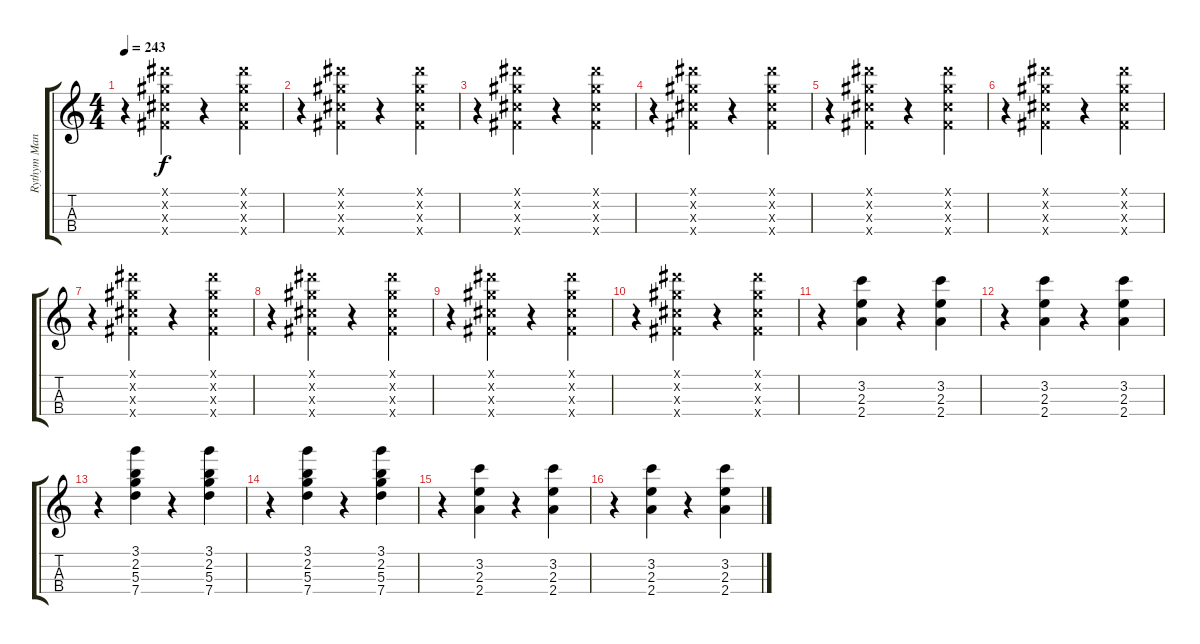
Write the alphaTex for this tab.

\track ("Rythym Mandolin" "Rythym Man") {instrument banjo}
\staff {score tabs}
\tuning (E5 A4 D4 G3) {hide}
\displaytranspose 12
\ts (4 4)
\tempo 243
\clef g2
\ks c
r.4{dy f} (-1.1{x} -1.2{x} -1.3{x} -1.4{x}).4 r.4 (-1.1{x} -1.2{x} -1.3{x} -1.4{x}).4 |
r.4 (-1.1{x} -1.2{x} -1.3{x} -1.4{x}).4 r.4 (-1.1{x} -1.2{x} -1.3{x} -1.4{x}).4 |
r.4 (-1.1{x} -1.2{x} -1.3{x} -1.4{x}).4 r.4 (-1.1{x} -1.2{x} -1.3{x} -1.4{x}).4 |
r.4 (-1.1{x} -1.2{x} -1.3{x} -1.4{x}).4 r.4 (-1.1{x} -1.2{x} -1.3{x} -1.4{x}).4 |
r.4 (-1.1{x} -1.2{x} -1.3{x} -1.4{x}).4 r.4 (-1.1{x} -1.2{x} -1.3{x} -1.4{x}).4 |
r.4 (-1.1{x} -1.2{x} -1.3{x} -1.4{x}).4 r.4 (-1.1{x} -1.2{x} -1.3{x} -1.4{x}).4 |
r.4 (-1.1{x} -1.2{x} -1.3{x} -1.4{x}).4 r.4 (-1.1{x} -1.2{x} -1.3{x} -1.4{x}).4 |
r.4 (-1.1{x} -1.2{x} -1.3{x} -1.4{x}).4 r.4 (-1.1{x} -1.2{x} -1.3{x} -1.4{x}).4 |
r.4 (-1.1{x} -1.2{x} -1.3{x} -1.4{x}).4 r.4 (-1.1{x} -1.2{x} -1.3{x} -1.4{x}).4 |
r.4 (-1.1{x} -1.2{x} -1.3{x} -1.4{x}).4 r.4 (-1.1{x} -1.2{x} -1.3{x} -1.4{x}).4 |
r.4 (3.2 2.3 2.4).4 r.4 (3.2 2.3 2.4).4 |
r.4 (3.2 2.3 2.4).4 r.4 (3.2 2.3 2.4).4 |
r.4 (3.1 2.2 5.3 7.4).4 r.4 (3.1 2.2 5.3 7.4).4 |
r.4 (3.1 2.2 5.3 7.4).4 r.4 (3.1 2.2 5.3 7.4).4 |
r.4 (3.2 2.3 2.4).4 r.4 (3.2 2.3 2.4).4 |
r.4 (3.2 2.3 2.4).4 r.4 (3.2 2.3 2.4).4
